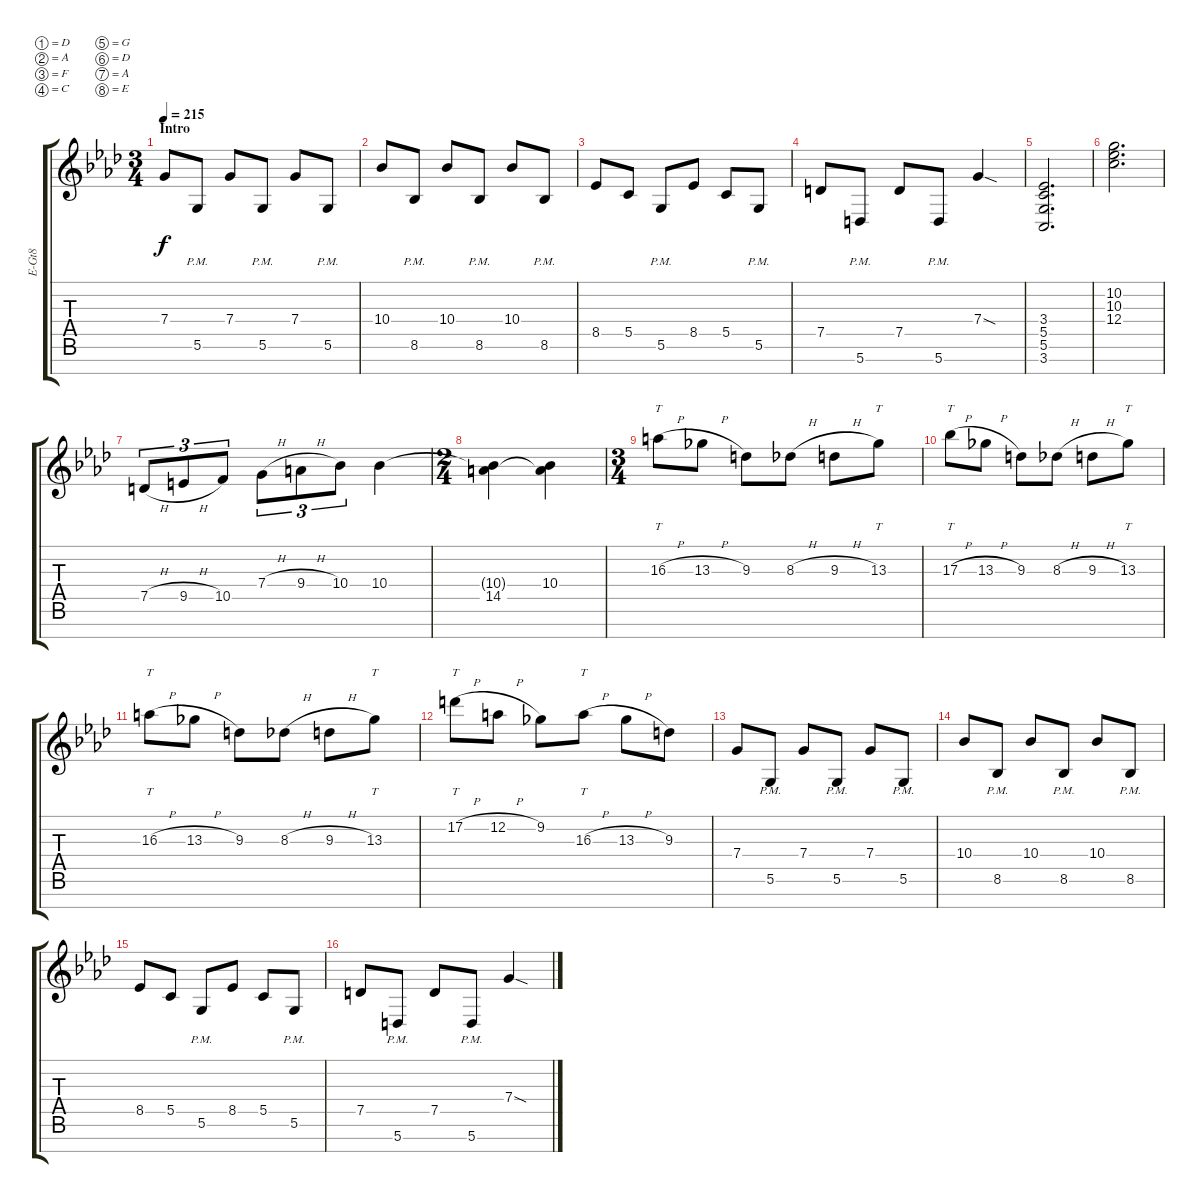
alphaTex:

\bracketExtendMode groupsimilarinstruments
\otherSystemsTrackNameOrientation horizontal
\track ("Simon Girard" "E-Gt8") {instrument distortionguitar}
\staff {score tabs}
\tuning (D4 A3 F3 C3 G2 D2 A1 E1)
\ts (3 4)
\beaming (8 2 2 2 2)
\section ("" "Intro")
\tempo 215
\clef g2
\ks ab
7.4{acc forcenatural}.8{dy f instrument distortionguitar beam Up} 5.6{pm acc forcenatural}.8{beam Up} 7.4{acc forcenatural}.8{beam Up} 5.6{pm acc forcenatural}.8{beam Up} 7.4{acc forcenatural}.8{beam Up} 5.6{pm acc forcenatural}.8{beam Up} |
10.4{acc forcenatural}.8{beam Up} 8.6{pm acc forcenatural}.8{beam Up} 10.4{acc forcenatural}.8{beam Up} 8.6{pm acc forcenatural}.8{beam Up} 10.4{acc forcenatural}.8{beam Up} 8.6{pm acc forcenatural}.8{beam Up} |
8.5{acc forcenatural}.8{beam Up} 5.5{acc forcenatural}.8{beam Up} 5.6{pm acc forcenatural}.8{beam Up} 8.5{acc forcenatural}.8{beam Up} 5.5{acc forcenatural}.8{beam Up} 5.6{pm acc forcenatural}.8{beam Up} |
7.5{acc forcenatural}.8{beam Up} 5.7{pm acc forcenatural}.8{beam Up} 7.5{acc forcenatural}.8{beam Up} 5.7{pm acc forcenatural}.8{beam Up} 7.4{sod acc forcenatural}.4{beam Up} |
(3.4{acc forcenatural} 5.5{acc forcenatural} 5.6{acc forcenatural} 3.7{acc forcenatural}).2{d beam Up} |
(10.2{acc forcenatural} 10.3{acc forcenatural} 12.4{acc forcenatural}).2{d beam Down} |
7.5{h acc forcenatural}.8{tu (3 2) beam Up} 9.5{h acc #}.8{tu (3 2) beam Up} 10.5{acc forcenatural}.8{tu (3 2) beam Up} 7.4{h acc forcenatural}.8{tu (3 2) beam Down} 9.4{h acc forcenatural}.8{tu (3 2) beam Down} 10.4{acc forcenatural}.8{tu (3 2) beam Down} 10.4{acc forcenatural}.4{beam Down} |
\ts (2 4)
\beaming (8 2 2 2 2)
(10.4{t acc forcenatural} 14.5{acc forcenatural}).4{beam Down} (10.4{acc forcenatural} 14.5{t acc forcenatural}).4{beam Down} |
\ts (3 4)
\beaming (8 2 2 2 2)
16.3{h acc forcenatural}.8{tt beam Down} 13.3{h acc b}.8{beam Down} 9.3{acc forcenatural}.8{beam Down} 8.3{h acc b}.8{beam Down} 9.3{h acc forcenatural}.8{beam Down} 13.3{acc b}.8{tt beam Down} |
17.3{h acc forcenatural}.8{tt beam Down} 13.3{h acc b}.8{beam Down} 9.3{acc forcenatural}.8{beam Down} 8.3{h acc b}.8{beam Down} 9.3{h acc forcenatural}.8{beam Down} 13.3{acc b}.8{tt beam Down} |
16.3{h acc forcenatural}.8{tt beam Down} 13.3{h acc b}.8{beam Down} 9.3{acc forcenatural}.8{beam Down} 8.3{h acc b}.8{beam Down} 9.3{h acc forcenatural}.8{beam Down} 13.3{acc b}.8{tt beam Down} |
17.2{h acc forcenatural}.8{tt beam Down} 12.2{h acc forcenatural}.8{beam Down} 9.2{acc b}.8{beam Down} 16.3{h acc forcenatural}.8{tt beam Down} 13.3{h acc b}.8{beam Down} 9.3{acc forcenatural}.8{beam Down} |
7.4{acc forcenatural}.8{beam Up} 5.6{pm acc forcenatural}.8{beam Up} 7.4{acc forcenatural}.8{beam Up} 5.6{pm acc forcenatural}.8{beam Up} 7.4{acc forcenatural}.8{beam Up} 5.6{pm acc forcenatural}.8{beam Up} |
10.4{acc forcenatural}.8{beam Up} 8.6{pm acc forcenatural}.8{beam Up} 10.4{acc forcenatural}.8{beam Up} 8.6{pm acc forcenatural}.8{beam Up} 10.4{acc forcenatural}.8{beam Up} 8.6{pm acc forcenatural}.8{beam Up} |
8.5{acc forcenatural}.8{beam Up} 5.5{acc forcenatural}.8{beam Up} 5.6{pm acc forcenatural}.8{beam Up} 8.5{acc forcenatural}.8{beam Up} 5.5{acc forcenatural}.8{beam Up} 5.6{pm acc forcenatural}.8{beam Up} |
7.5{acc forcenatural}.8{beam Up} 5.7{pm acc forcenatural}.8{beam Up} 7.5{acc forcenatural}.8{beam Up} 5.7{pm acc forcenatural}.8{beam Up} 7.4{sod acc forcenatural}.4{beam Up}
